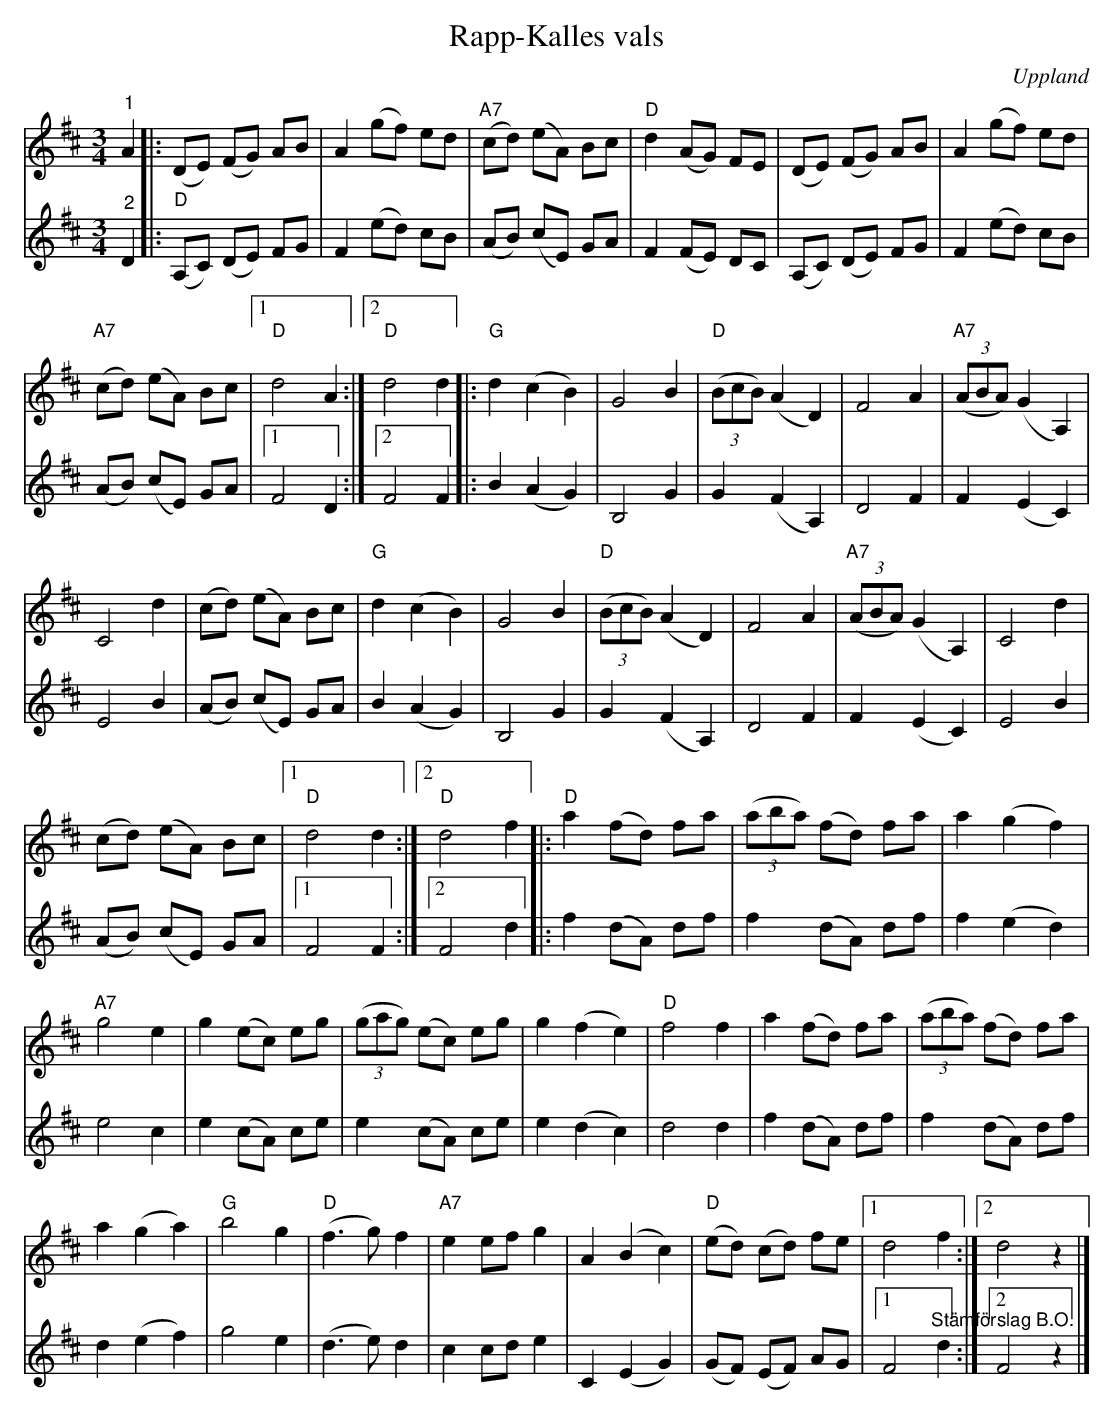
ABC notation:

X:1
T:Rapp-Kalles vals
O:Uppland
L:1/8
M:3/4
K:D
V:1
"^1" A2 |: (DE) (FG) AB | A2 (gf) ed |"A7" (cd) (eA) Bc |"D" d2 (AG) FE | (DE) (FG) AB | A2 (gf) ed |
"A7" (cd) (eA) Bc |1"D" d4 A2 :|2"D" d4 d2 |: "G" d2 (c2 B2) | G4 B2 | "D" (3(BcB) (A2 D2) | F4 A2 | "A7" (3(ABA) (G2 A,2) |
C4 d2 | (cd) (eA) Bc |"G" d2 (c2 B2) | G4 B2 |"D" (3(BcB) (A2 D2) | F4 A2 | "A7" (3(ABA) (G2 A,2) | C4 d2 |
(cd) (eA) Bc |1 "D" d4 d2 :|2"D" d4 f2 |: "D" a2 (fd) fa | (3(aba) (fd) fa | a2 (g2 f2) |
"A7" g4 e2 | g2 (ec) eg | (3(gag) (ec) eg | g2 (f2 e2) |"D" f4 f2 | a2 (fd) fa | (3(aba) (fd) fa |
a2 (g2 a2) | "G" b4 g2 |"D" (f3 g) f2 |"A7" e2 ef g2 | A2 (B2 c2) |"D" (ed) (cd) fe |1 d4 f2 :|2 d4 z2 |]
V:2
"^2" D2 |:"D" (A,C) (DE) FG | F2 (ed) cB | (AB) (cE) GA | F2 (FE) DC | (A,C) (DE) FG |
F2 (ed) cB | (AB) (cE) GA |1 F4 D2 :|2 F4 F2 |: B2 (A2 G2) | B,4 G2 | G2 (F2 A,2) | D4 F2 |
F2 (E2 C2) | E4 B2 | (AB) (cE) GA | B2 (A2 G2) | B,4 G2 | G2 (F2 A,2) | D4 F2 | F2 (E2 C2) |
E4 B2 | (AB) (cE) GA |1 F4 F2 :|2 F4 d2 |: f2 (dA) df | f2 (dA) df | f2 (e2 d2) | e4 c2 |
e2 (cA) ce | e2 (cA) ce | e2 (d2 c2) | d4 d2 | f2 (dA) df | f2 (dA) df | d2 (e2 f2) | g4 e2 |
(d3 e) d2 | c2 cd e2 | C2 (E2 G2) | (GF) (EF) AG |1 F4"^Stämförslag B.O." d2 :|2 F4 z2 |]
